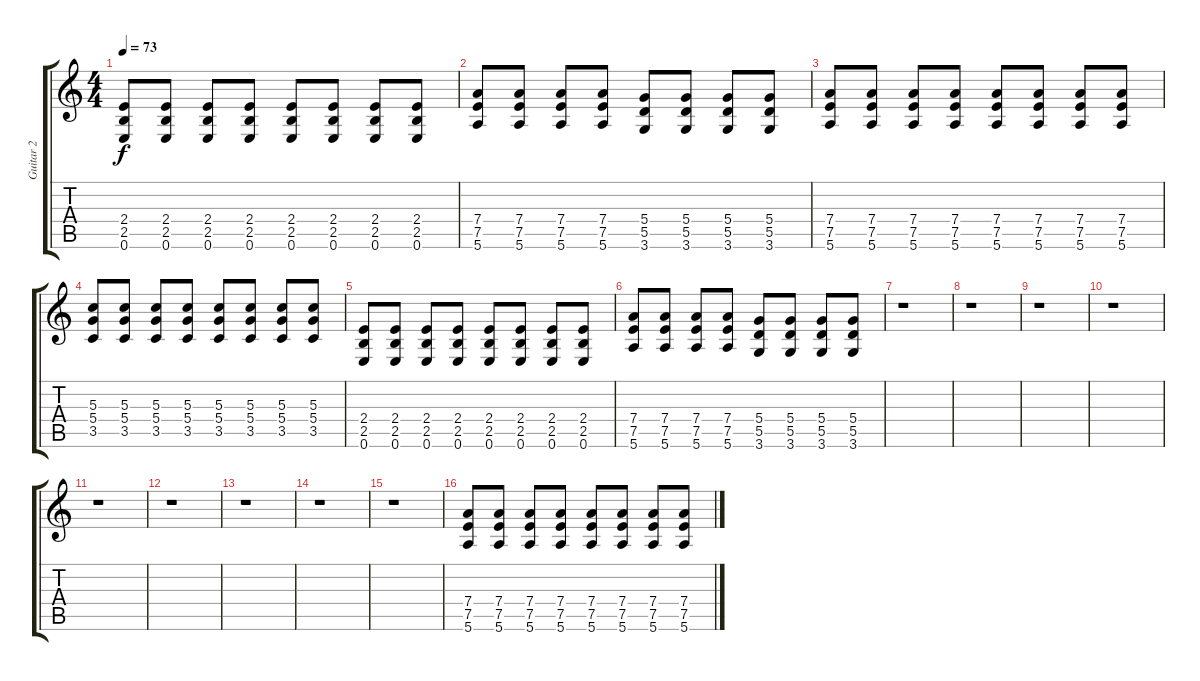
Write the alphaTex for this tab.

\track ("Guitar 2" "Guitar 2") {instrument overdrivenguitar}
\staff {score tabs}
\tuning (E4 B3 G3 D3 A2 E2) {hide}
\ts (4 4)
\tempo 73
\clef g2
\ks c
(2.4 2.5 0.6).8{dy f} (2.4 2.5 0.6).8 (2.4 2.5 0.6).8 (2.4 2.5 0.6).8 (2.4 2.5 0.6).8 (2.4 2.5 0.6).8 (2.4 2.5 0.6).8 (2.4 2.5 0.6).8 |
(7.4 7.5 5.6).8 (7.4 7.5 5.6).8 (7.4 7.5 5.6).8 (7.4 7.5 5.6).8 (5.4 5.5 3.6).8 (5.4 5.5 3.6).8 (5.4 5.5 3.6).8 (5.4 5.5 3.6).8 |
(7.4 7.5 5.6).8 (7.4 7.5 5.6).8 (7.4 7.5 5.6).8 (7.4 7.5 5.6).8 (7.4 7.5 5.6).8 (7.4 7.5 5.6).8 (7.4 7.5 5.6).8 (7.4 7.5 5.6).8 |
(5.3 5.4 3.5).8 (5.3 5.4 3.5).8 (5.3 5.4 3.5).8 (5.3 5.4 3.5).8 (5.3 5.4 3.5).8 (5.3 5.4 3.5).8 (5.3 5.4 3.5).8 (5.3 5.4 3.5).8 |
(2.4 2.5 0.6).8 (2.4 2.5 0.6).8 (2.4 2.5 0.6).8 (2.4 2.5 0.6).8 (2.4 2.5 0.6).8 (2.4 2.5 0.6).8 (2.4 2.5 0.6).8 (2.4 2.5 0.6).8 |
(7.4 7.5 5.6).8 (7.4 7.5 5.6).8 (7.4 7.5 5.6).8 (7.4 7.5 5.6).8 (5.4 5.5 3.6).8 (5.4 5.5 3.6).8 (5.4 5.5 3.6).8 (5.4 5.5 3.6).8 |
r.1 |
r.1 |
r.1 |
r.1 |
r.1 |
r.1 |
r.1 |
r.1 |
r.1 |
(7.4 7.5 5.6).8 (7.4 7.5 5.6).8 (7.4 7.5 5.6).8 (7.4 7.5 5.6).8 (7.4 7.5 5.6).8 (7.4 7.5 5.6).8 (7.4 7.5 5.6).8 (7.4 7.5 5.6).8
